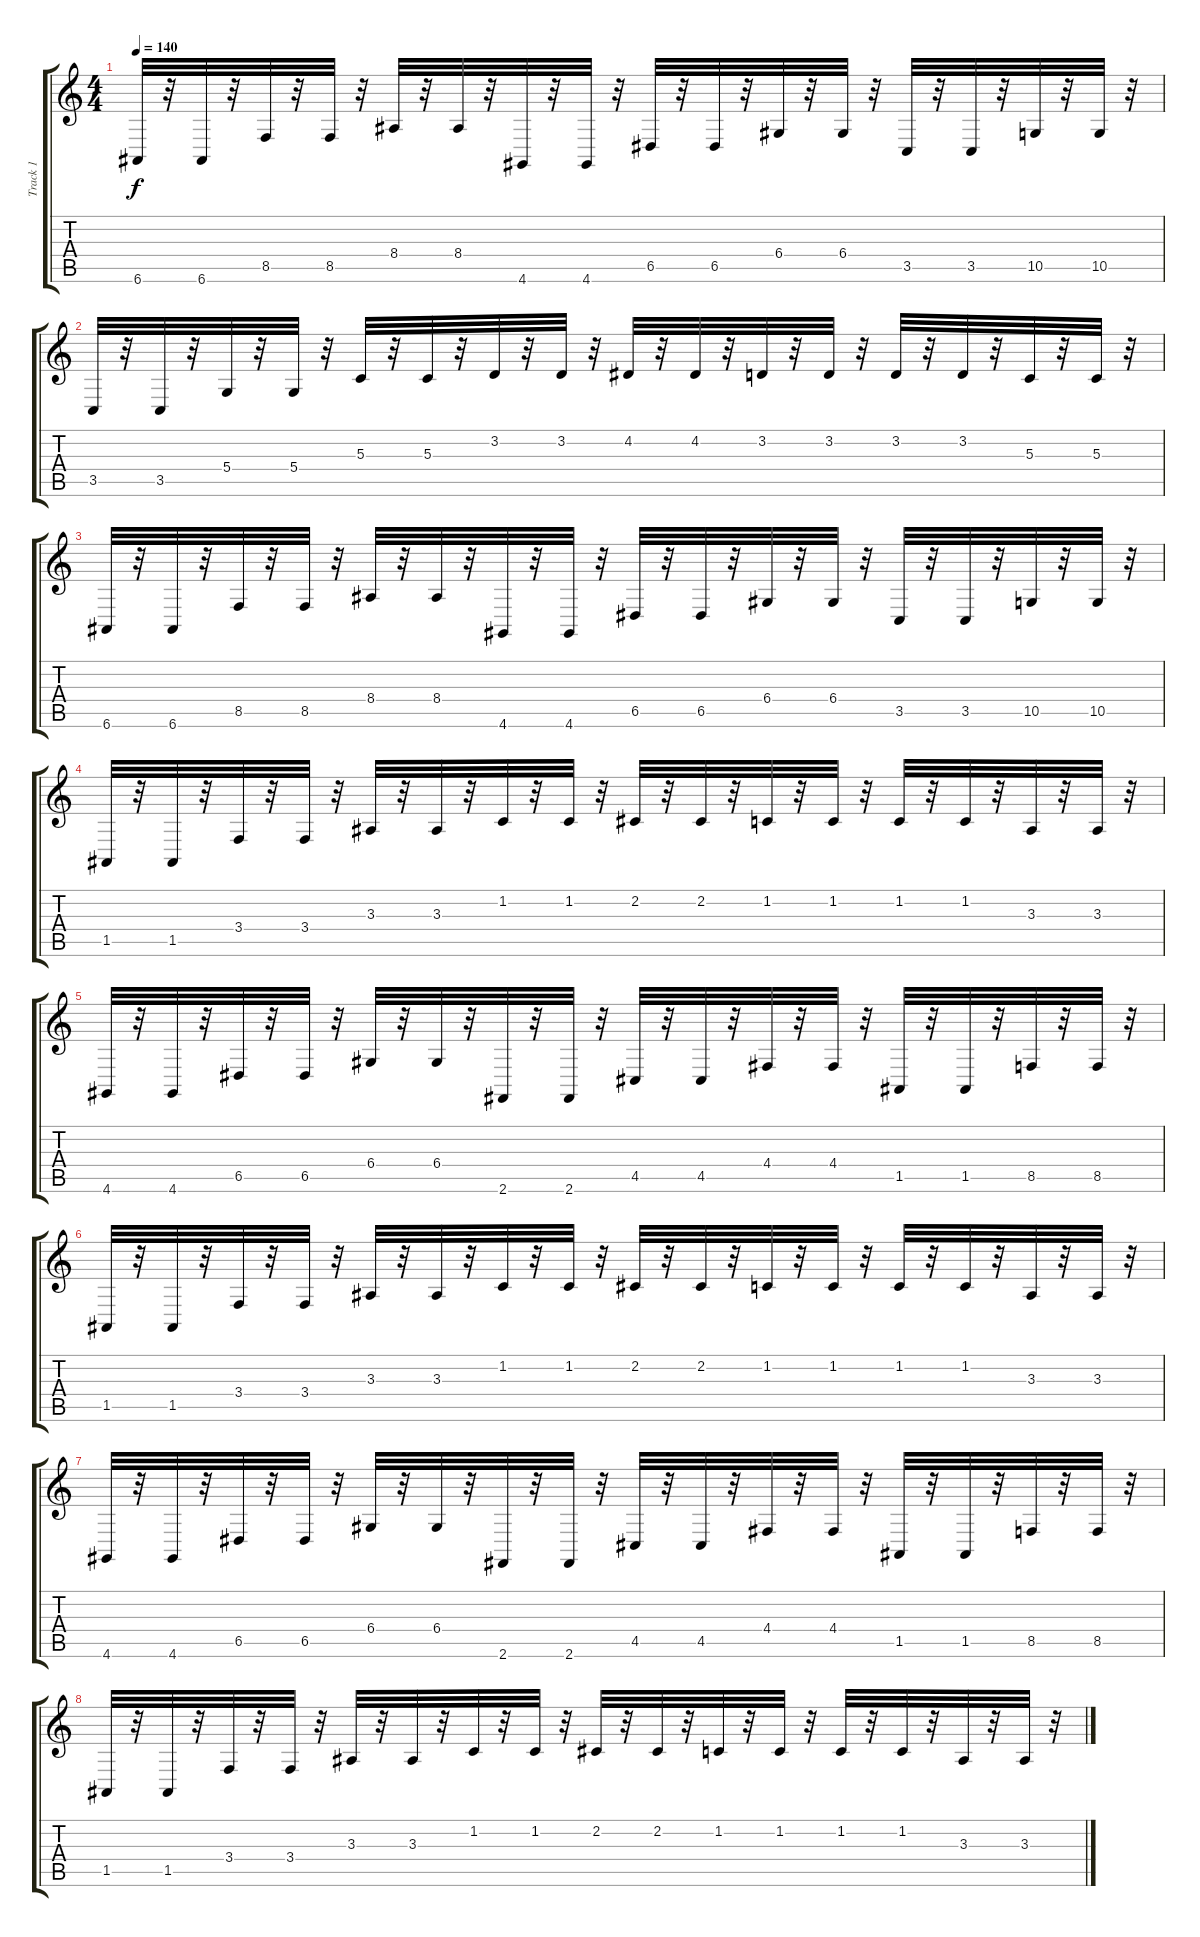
\track ("Track 1" "Track 1") {instrument lead2sawtooth}
\staff {score tabs}
\tuning (E4 B3 G3 D3 A2 E2) {hide}
\ts (4 4)
\tempo 140
\clef g2
\ks c
6.6.32{dy f} r.32 6.6.32 r.32 8.5.32 r.32 8.5.32 r.32 8.4.32 r.32 8.4.32 r.32 4.6.32 r.32 4.6.32 r.32 6.5.32 r.32 6.5.32 r.32 6.4.32 r.32 6.4.32 r.32 3.5.32 r.32 3.5.32 r.32 10.5.32 r.32 10.5.32 r.32 |
3.5.32 r.32 3.5.32 r.32 5.4.32 r.32 5.4.32 r.32 5.3.32 r.32 5.3.32 r.32 3.2.32 r.32 3.2.32 r.32 4.2.32 r.32 4.2.32 r.32 3.2.32 r.32 3.2.32 r.32 3.2.32 r.32 3.2.32 r.32 5.3.32 r.32 5.3.32 r.32 |
6.6.32 r.32 6.6.32 r.32 8.5.32 r.32 8.5.32 r.32 8.4.32 r.32 8.4.32 r.32 4.6.32 r.32 4.6.32 r.32 6.5.32 r.32 6.5.32 r.32 6.4.32 r.32 6.4.32 r.32 3.5.32 r.32 3.5.32 r.32 10.5.32 r.32 10.5.32 r.32 |
1.5.32 r.32 1.5.32 r.32 3.4.32 r.32 3.4.32 r.32 3.3.32 r.32 3.3.32 r.32 1.2.32 r.32 1.2.32 r.32 2.2.32 r.32 2.2.32 r.32 1.2.32 r.32 1.2.32 r.32 1.2.32 r.32 1.2.32 r.32 3.3.32 r.32 3.3.32 r.32 |
4.6.32 r.32 4.6.32 r.32 6.5.32 r.32 6.5.32 r.32 6.4.32 r.32 6.4.32 r.32 2.6.32 r.32 2.6.32 r.32 4.5.32 r.32 4.5.32 r.32 4.4.32 r.32 4.4.32 r.32 1.5.32 r.32 1.5.32 r.32 8.5.32 r.32 8.5.32 r.32 |
1.5.32 r.32 1.5.32 r.32 3.4.32 r.32 3.4.32 r.32 3.3.32 r.32 3.3.32 r.32 1.2.32 r.32 1.2.32 r.32 2.2.32 r.32 2.2.32 r.32 1.2.32 r.32 1.2.32 r.32 1.2.32 r.32 1.2.32 r.32 3.3.32 r.32 3.3.32 r.32 |
4.6.32 r.32 4.6.32 r.32 6.5.32 r.32 6.5.32 r.32 6.4.32 r.32 6.4.32 r.32 2.6.32 r.32 2.6.32 r.32 4.5.32 r.32 4.5.32 r.32 4.4.32 r.32 4.4.32 r.32 1.5.32 r.32 1.5.32 r.32 8.5.32 r.32 8.5.32 r.32 |
1.5.32 r.32 1.5.32 r.32 3.4.32 r.32 3.4.32 r.32 3.3.32 r.32 3.3.32 r.32 1.2.32 r.32 1.2.32 r.32 2.2.32 r.32 2.2.32 r.32 1.2.32 r.32 1.2.32 r.32 1.2.32 r.32 1.2.32 r.32 3.3.32 r.32 3.3.32 r.32
